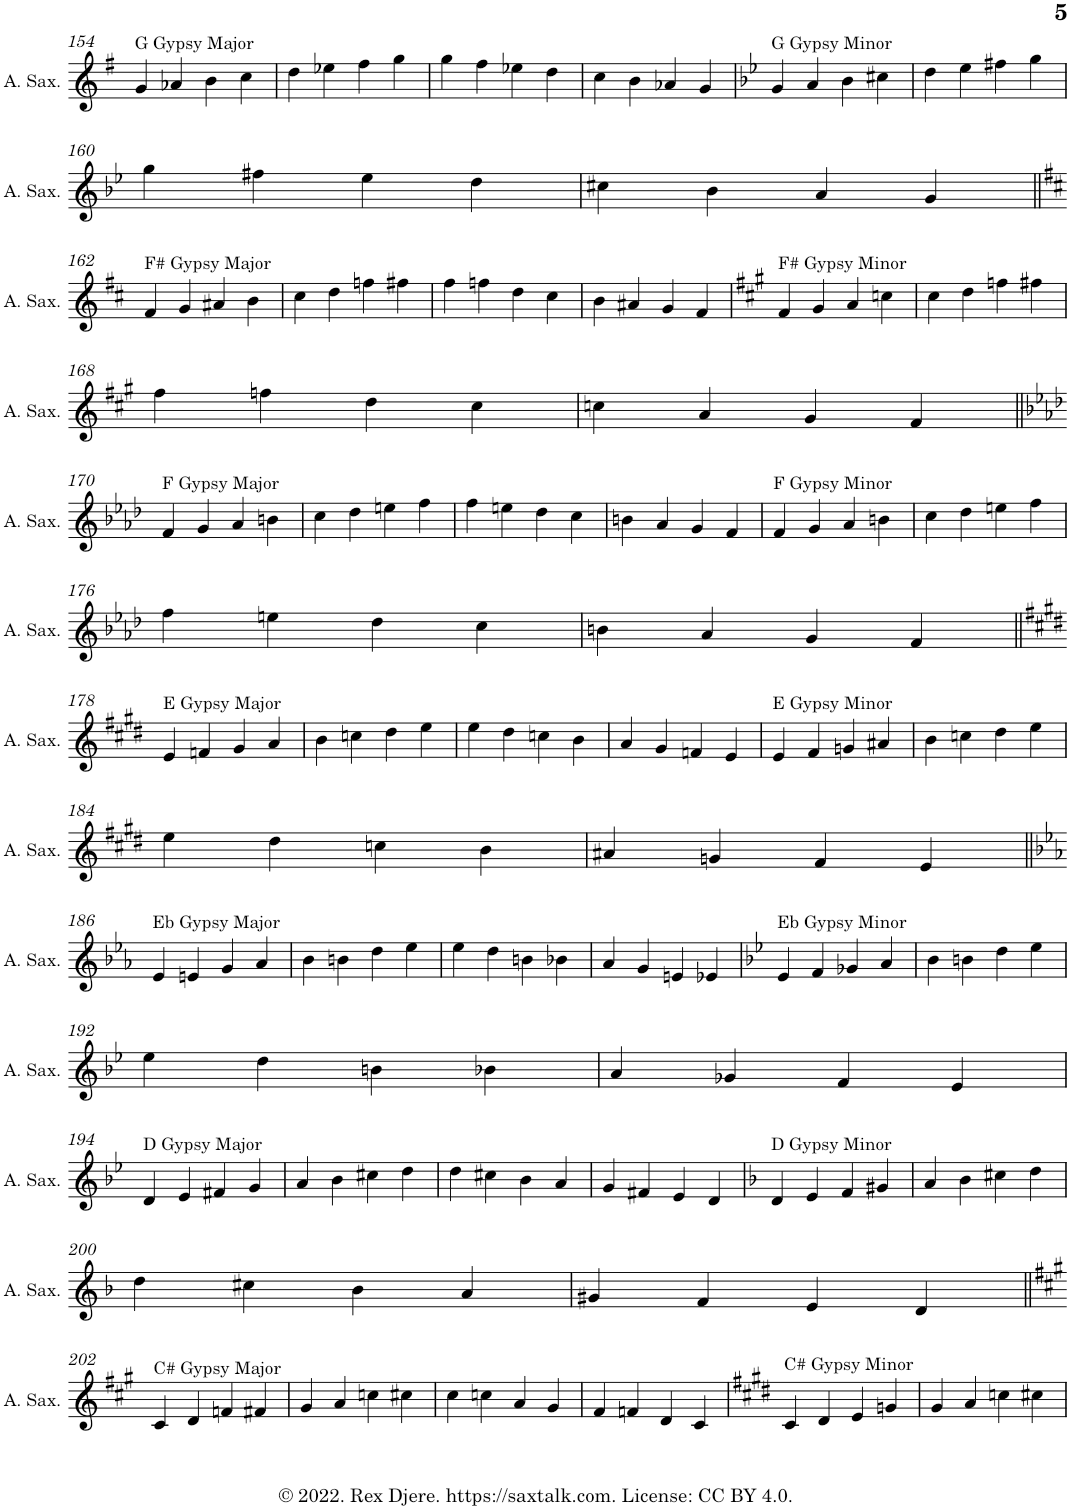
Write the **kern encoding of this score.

**kern
*part1
*staff1
*I"Alto Saxophone
*I'A. Sax.
!!LO:PB:g=z
*clefG2
*Trd5c9
*k[f#]
*M4/4
=154
!LO:TX:a:t=G Gypsy Major
4g/
4a-X/
4b\
4cc\
=155
4dd\
4ee-X\
4ff#\
4gg\
=156
4gg\
4ff#\
4ee-X\
4dd\
=157
4cc\
4b\
4a-X/
4g/
=158
*k[b-e-]
!LO:TX:a:t=G Gypsy Minor
4g/
4a/
4b-\
4cc#X\
=159
4dd\
4ee-\
4ff#X\
4gg\
!!LO:LB:g=z
=160
4gg\
4ff#X\
4ee-\
4dd\
=161
4cc#X\
4b-\
4a/
4g/
!!LO:LB:g=z
=162||
*k[f#c#]
!LO:TX:a:t=F# Gypsy Major
4f#/
4g/
4a#X/
4b\
=163
4cc#\
4dd\
4ffn\
4ff#X\
=164
4ff#\
4ffn\
4dd\
4cc#\
=165
4b\
4a#X/
4g/
4f#/
=166
*k[f#c#g#]
!LO:TX:a:t=F# Gypsy Minor
4f#/
4g#/
4a/
4ccn\
=167
4cc#\
4dd\
4ffn\
4ff#X\
!!LO:LB:g=z
=168
4ff#\
4ffn\
4dd\
4cc#\
=169
4ccn\
4a/
4g#/
4f#/
!!LO:LB:g=z
=170||
*k[b-e-a-d-]
!LO:TX:a:t=F Gypsy Major
4f/
4g/
4a-/
4bn\
=171
4cc\
4dd-\
4een\
4ff\
=172
4ff\
4een\
4dd-\
4cc\
=173
4bn\
4a-/
4g/
4f/
=174
!LO:TX:a:t=F Gypsy Minor
4f/
4g/
4a-/
4bn\
=175
4cc\
4dd-\
4een\
4ff\
!!LO:LB:g=z
=176
4ff\
4een\
4dd-\
4cc\
=177
4bn\
4a-/
4g/
4f/
!!LO:LB:g=z
=178||
*k[f#c#g#d#]
!LO:TX:a:t=E Gypsy Major
4e/
4fn/
4g#/
4a/
=179
4b\
4ccn\
4dd#\
4ee\
=180
4ee\
4dd#\
4ccn\
4b\
=181
4a/
4g#/
4fn/
4e/
=182
!LO:TX:a:t=E Gypsy Minor
4e/
4f#/
4gn/
4a#X/
=183
4b\
4ccn\
4dd#\
4ee\
!!LO:LB:g=z
=184
4ee\
4dd#\
4ccn\
4b\
=185
4a#X/
4gn/
4f#/
4e/
!!LO:LB:g=z
=186||
*k[b-e-a-]
!LO:TX:a:t=Eb Gypsy Major
4e-/
4en/
4g/
4a-/
=187
4b-\
4bn\
4dd\
4ee-\
=188
4ee-\
4dd\
4bn\
4b-X\
=189
4a-/
4g/
4en/
4e-X/
=190
*k[b-e-]
!LO:TX:a:t=Eb Gypsy Minor
4e-/
4f/
4g-X/
4a/
=191
4b-\
4bn\
4dd\
4ee-\
!!LO:LB:g=z
=192
4ee-\
4dd\
4bn\
4b-X\
=193
4a/
4g-X/
4f/
4e-/
!!LO:LB:g=z
=194
!LO:TX:a:t=D Gypsy Major
4d/
4e-/
4f#X/
4g/
=195
4a/
4b-\
4cc#X\
4dd\
=196
4dd\
4cc#X\
4b-\
4a/
=197
4g/
4f#X/
4e-/
4d/
=198
*k[b-]
!LO:TX:a:t=D Gypsy Minor
4d/
4e/
4f/
4g#X/
=199
4a/
4b-\
4cc#X\
4dd\
!!LO:LB:g=z
=200
4dd\
4cc#X\
4b-\
4a/
=201
4g#X/
4f/
4e/
4d/
!!LO:LB:g=z
=202||
*k[f#c#g#]
!LO:TX:a:t=C# Gypsy Major
4c#/
4d/
4fn/
4f#X/
=203
4g#/
4a/
4ccn\
4cc#X\
=204
4cc#\
4ccn\
4a/
4g#/
=205
4f#/
4fn/
4d/
4c#/
=206
*k[f#c#g#d#]
!LO:TX:a:t=C# Gypsy Minor
4c#/
4d#/
4e/
4gn/
=207
4g#/
4a/
4ccn\
4cc#X\
=
*-
